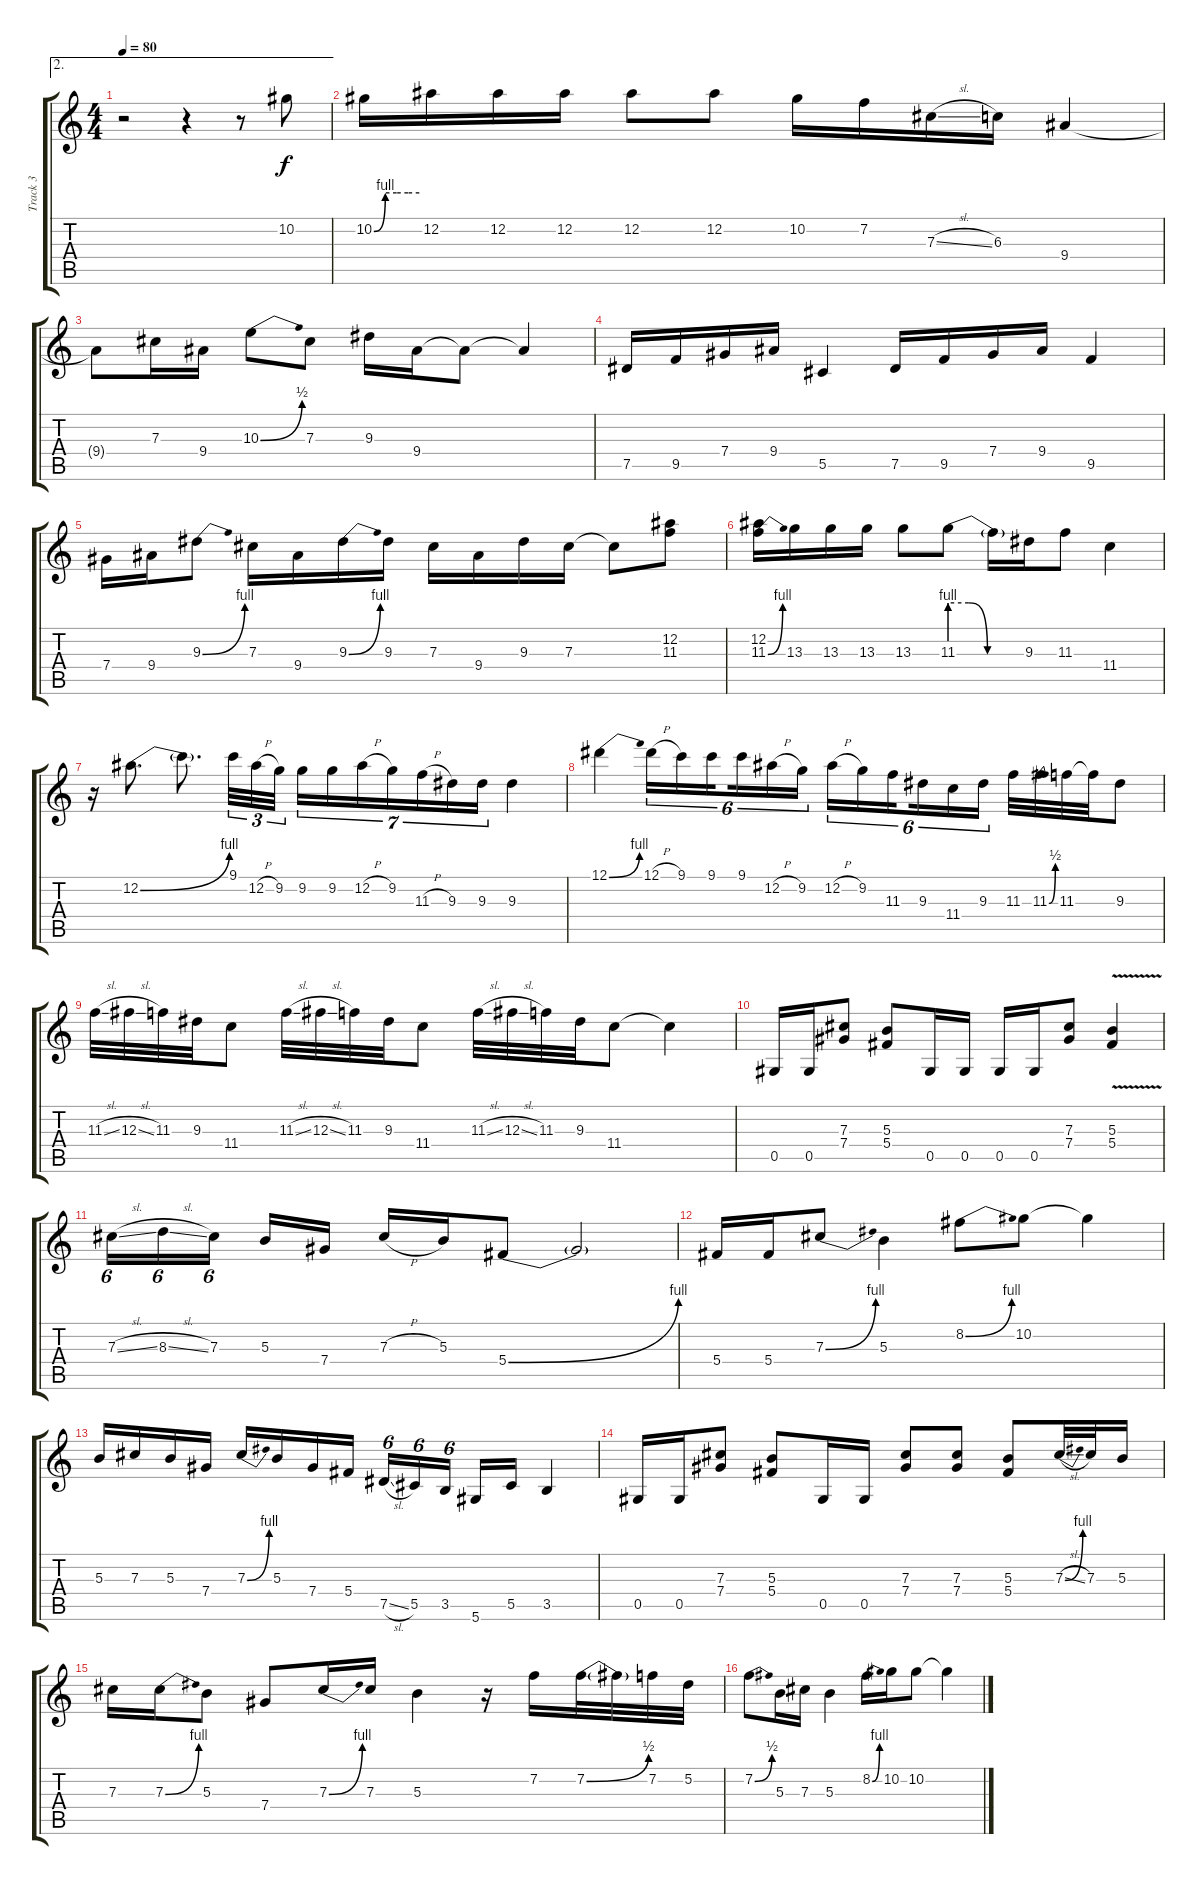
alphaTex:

\track ("Track 3" "Track 3") {instrument overdrivenguitar}
\staff {score tabs}
\tuning (Eb4 Bb3 Gb3 Db3 Ab2 Eb2) {hide}
\ae 2
\ts (4 4)
\tempo 80
\clef g2
\ks c
r.2{dy f} r.4 r.8 10.2.8 |
10.2{be (custom 0 0 15 4 30 4 45 4 60 4)}.16 12.2.16 12.2.16 12.2.16 12.2.8 12.2.8 10.2.16 7.2.16 7.3{sl}.16 6.3.16 9.4.4 |
9.4{t}.8 7.3.16 9.4.16 10.3{be (bend 0 0 60 2)}.8 7.3.8 9.3.16 9.4.16 9.4{t}.8 9.4{t}.4 |
7.5.16 9.5.16 7.4.16 9.4.16 5.5.4 7.5.16 9.5.16 7.4.16 9.4.16 9.5.4 |
7.4.16 9.4.16 9.3{be (bend 0 0 60 4)}.8 7.3.16 9.4.16 9.3{be (bend 0 0 60 4)}.16 9.3.16 7.3.16 9.4.16 9.3.16 7.3.16 7.3{t}.8 (12.2 11.3).8 |
(12.2 11.3{be (bend 0 0 60 4)}).16 13.3.16 13.3.16 13.3.16 13.3.8 11.3{be (custom 0 4 15 4 30 0 60 0)}.8 11.3{t}.16 9.3.16 11.3.8 11.4.4 |
r.16 12.2{be (bend 0 0 60 4)}.8{d} 12.2{t}.8{d} 9.1.32{tu (3 2)} 12.2{h}.32{tu (3 2)} 9.2.32{tu (3 2)} 9.2.16{tu (7 4)} 9.2.16{tu (7 4)} 12.2{h}.16{tu (7 4)} 9.2.16{tu (7 4)} 11.3{h}.16{tu (7 4)} 9.3.16{tu (7 4)} 9.3.16{tu (7 4)} 9.3.4 |
12.1{be (bend 0 0 60 4)}.4 12.1{h}.16{tu (6 4)} 9.1.16{tu (6 4)} 9.1.16{tu (6 4) beam splitsecondary} 9.1.16{tu (6 4)} 12.2{h}.16{tu (6 4)} 9.2.16{tu (6 4)} 12.2{h}.16{tu (6 4)} 9.2.16{tu (6 4)} 11.3.16{tu (6 4) beam splitsecondary} 9.3.16{tu (6 4)} 11.4.16{tu (6 4)} 9.3.16{tu (6 4)} 11.3.32 11.3{be (bend 0 0 60 2)}.32 11.3.32 11.3{t}.32 9.3.8 |
11.3{sl}.32 12.3{sl}.32 11.3.32 9.3.32 11.4.8 11.3{sl}.32 12.3{sl}.32 11.3.32 9.3.32 11.4.8 11.3{sl}.32 12.3{sl}.32 11.3.32 9.3.32 11.4.8 11.4{t}.4 |
0.5.16 0.5.16 (7.3 7.4).8 (5.3 5.4).8 0.5.16 0.5.16 0.5.16 0.5.16 (7.3 7.4).8 (5.3{v} 5.4).4 |
7.3{sl}.16{tu (6 4)} 8.3{sl}.16{tu (6 4)} 7.3.16{tu (6 4) beam splitsecondary} 5.3.16 7.4.16 7.3{h}.16 5.3.16 5.4{be (bend 0 0 60 4)}.8 5.4{t}.2 |
5.4.16 5.4.16 7.3{be (bend 0 0 60 4)}.8 5.3.4 8.2{be (bend 0 0 60 4)}.8 10.2.8 10.2{t}.4 |
5.3.16 7.3.16 5.3.16 7.4.16 7.3{be (bend 0 0 60 4)}.16 5.3.16 7.4.16 5.4.16 7.5{sl}.16{tu (6 4)} 5.5.16{tu (6 4)} 3.5.16{tu (6 4) beam splitsecondary} 5.6.16 5.5.16 3.5.4 |
0.5.16 0.5.16 (7.3 7.4).8 (5.3 5.4).8 0.5.16 0.5.16 (7.3 7.4).8 (7.3 7.4).8 (5.3 5.4).8 7.3{be (bend 0 0 60 4) sl}.32 7.3.32 5.3.16 |
7.3.16 7.3{be (bend 0 0 60 4)}.16 5.3.8 7.4.8 7.3{be (bend 0 0 60 4)}.16 7.3.16 5.3.4 r.16 7.2.16 7.2{be (bend 0 0 60 2)}.32 7.2{t}.32 7.2.32 5.2.32 |
7.2{be (bend 0 0 60 2)}.8 5.3.16 7.3.16 5.3.4 8.2{be (bend 0 0 60 4)}.16 10.2.16 10.2.8 10.2{t}.4
